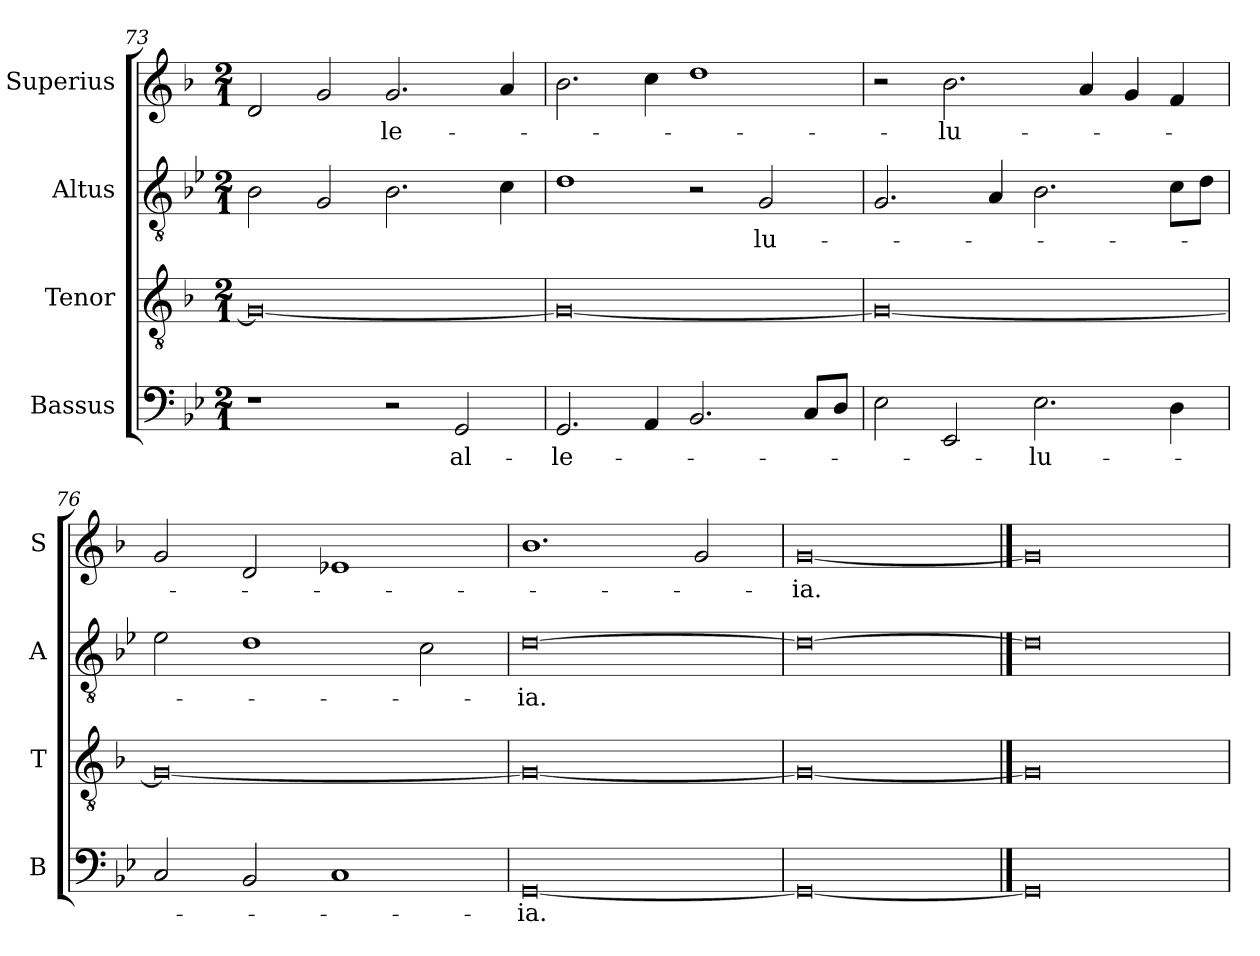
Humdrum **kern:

**kern	**text	**kern	**kern	**text	**kern	**text
*part4	*part4	*part3	*part2	*part2	*part1	*part1
*staff4	*staff4	*staff3	*staff2	*staff2	*staff1	*staff1
*I"Bassus	*	*I"Tenor	*I"Altus	*	*I"Superius	*
*I'B	*	*I'T	*I'A	*	*I'S	*
*clefF4	*	*clefGv2	*clefGv2	*	*clefG2	*
*k[b-e-]	*	*k[b-]	*k[b-e-]	*	*k[b-]	*
*B-:	*	*F:	*B-:	*	*F:	*
*M2/1	*	*M2/1	*M2/1	*	*M2/1	*
=73	=73	=73	=73	=73	=73	=73
1r	.	0G_	2B-	.	2d	.
.	.	.	2G	.	2g	.
2r	.	.	2.B-	.	2.g	-le-
2GG	al-	.	.	.	.	.
.	.	.	4c	.	4a	.
=74	=74	=74	=74	=74	=74	=74
2.GG	-le-	0G_	1d	.	2.b-	.
4AA	.	.	.	.	4cc	.
2.BB-	.	.	2r	.	1dd	.
.	.	.	2G	-lu-	.	.
8CL	.	.	.	.	.	.
8DJ	.	.	.	.	.	.
=75	=75	=75	=75	=75	=75	=75
2E-	.	0G_	2.G	.	2r	.
2EE-	.	.	.	.	2.b-	-lu-
.	.	.	4A	.	.	.
2.E-	-lu-	.	2.B-	.	.	.
.	.	.	.	.	4a	.
.	.	.	.	.	4g	.
4D	.	.	8cL	.	4f	.
.	.	.	8dJ	.	.	.
=76	=76	=76	=76	=76	=76	=76
2C	.	0G_	2e-	.	2g	.
2BB-	.	.	1d	.	2d	.
1C	.	.	.	.	1e-X	.
.	.	.	2c	.	.	.
=77	=77	=77	=77	=77	=77	=77
[0GG	-ia.	0G_	[0d	-ia.	1.b-	.
.	.	.	.	.	2g	.
=78	=78	=78	=78	=78	=78	=78
0GG_	.	0G_	0d_	.	[0g	-ia.
==79	==79	==79	==79	==79	==79	==79
0GG]	.	0G]	0d]	.	0g]	.
=	=	=	=	=	=	=
*-	*-	*-	*-	*-	*-	*-
